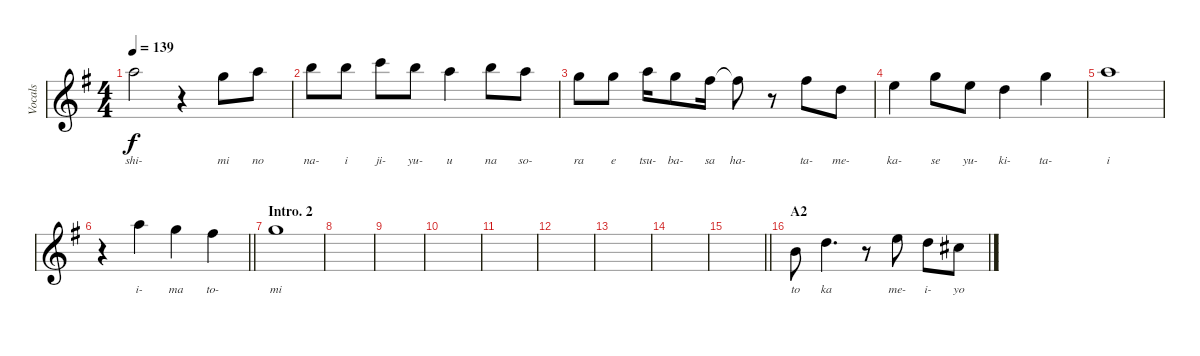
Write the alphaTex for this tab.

\track ("Vocals" "Vocals") {instrument contrabass}
\staff {score}
\tuning (E4 B3 G3 D3 A2 D2) {hide}
\ts (4 4)
\tempo 139
\clef g2
\ks g
5.1.2{lyrics (0 "shi-") lyrics (1 "") lyrics (2 "") lyrics (3 "") lyrics (4 "") dy f} r.4 3.1.8{lyrics (0 "mi") lyrics (1 "") lyrics (2 "") lyrics (3 "") lyrics (4 "")} 5.1.8{lyrics (0 "no") lyrics (1 "") lyrics (2 "") lyrics (3 "") lyrics (4 "")} |
7.1.8{lyrics (0 "na-") lyrics (1 "") lyrics (2 "") lyrics (3 "") lyrics (4 "")} 7.1.8{lyrics (0 "i") lyrics (1 "") lyrics (2 "") lyrics (3 "") lyrics (4 "")} 8.1.8{lyrics (0 "ji-") lyrics (1 "") lyrics (2 "") lyrics (3 "") lyrics (4 "")} 7.1.8{lyrics (0 "yu-") lyrics (1 "") lyrics (2 "") lyrics (3 "") lyrics (4 "")} 5.1.4{lyrics (0 "u") lyrics (1 "") lyrics (2 "") lyrics (3 "") lyrics (4 "")} 7.1.8{lyrics (0 "na") lyrics (1 "") lyrics (2 "") lyrics (3 "") lyrics (4 "")} 5.1.8{lyrics (0 "so-") lyrics (1 "") lyrics (2 "") lyrics (3 "") lyrics (4 "")} |
3.1.8{lyrics (0 "ra") lyrics (1 "") lyrics (2 "") lyrics (3 "") lyrics (4 "")} 3.1.8{lyrics (0 "e") lyrics (1 "") lyrics (2 "") lyrics (3 "") lyrics (4 "")} 5.1.16{lyrics (0 "tsu-") lyrics (1 "") lyrics (2 "") lyrics (3 "") lyrics (4 "")} 3.1.8{lyrics (0 "ba-") lyrics (1 "") lyrics (2 "") lyrics (3 "") lyrics (4 "")} 2.1.16{lyrics (0 "sa") lyrics (1 "") lyrics (2 "") lyrics (3 "") lyrics (4 "")} 2.1{t}.8{lyrics (0 "ha-") lyrics (1 "") lyrics (2 "") lyrics (3 "") lyrics (4 "")} r.8 2.1.8{lyrics (0 "ta-") lyrics (1 "") lyrics (2 "") lyrics (3 "") lyrics (4 "")} 3.2.8{lyrics (0 "me-") lyrics (1 "") lyrics (2 "") lyrics (3 "") lyrics (4 "")} |
0.1.4{lyrics (0 "ka-") lyrics (1 "") lyrics (2 "") lyrics (3 "") lyrics (4 "")} 3.1.8{lyrics (0 "se") lyrics (1 "") lyrics (2 "") lyrics (3 "") lyrics (4 "")} 0.1.8{lyrics (0 "yu-") lyrics (1 "") lyrics (2 "") lyrics (3 "") lyrics (4 "")} 3.2.4{lyrics (0 "ki-") lyrics (1 "") lyrics (2 "") lyrics (3 "") lyrics (4 "")} 3.1.4{lyrics (0 "ta-") lyrics (1 "") lyrics (2 "") lyrics (3 "") lyrics (4 "")} |
5.1.1{lyrics (0 "i") lyrics (1 "") lyrics (2 "") lyrics (3 "") lyrics (4 "")} |
\barLineRight lightlight
r.4 5.1.4{lyrics (0 "i-") lyrics (1 "") lyrics (2 "") lyrics (3 "") lyrics (4 "")} 3.1.4{lyrics (0 "ma") lyrics (1 "") lyrics (2 "") lyrics (3 "") lyrics (4 "")} 2.1.4{lyrics (0 "to-") lyrics (1 "") lyrics (2 "") lyrics (3 "") lyrics (4 "")} |
\section ("" "Intro. 2")
3.1.1{lyrics (0 "mi") lyrics (1 "") lyrics (2 "") lyrics (3 "") lyrics (4 "")} |
|
|
|
|
|
|
|
\barLineRight lightlight
|
\section ("" "A2")
0.2.8{lyrics (0 "to") lyrics (1 "") lyrics (2 "") lyrics (3 "") lyrics (4 "") instrument englishhorn} 3.2.4{d lyrics (0 "ka") lyrics (1 "") lyrics (2 "") lyrics (3 "") lyrics (4 "")} r.8 0.1.8{lyrics (0 "me-") lyrics (1 "") lyrics (2 "") lyrics (3 "") lyrics (4 "")} 3.2.8{lyrics (0 "i-") lyrics (1 "") lyrics (2 "") lyrics (3 "") lyrics (4 "")} 2.2.8{lyrics (0 "yo") lyrics (1 "") lyrics (2 "") lyrics (3 "") lyrics (4 "")}
